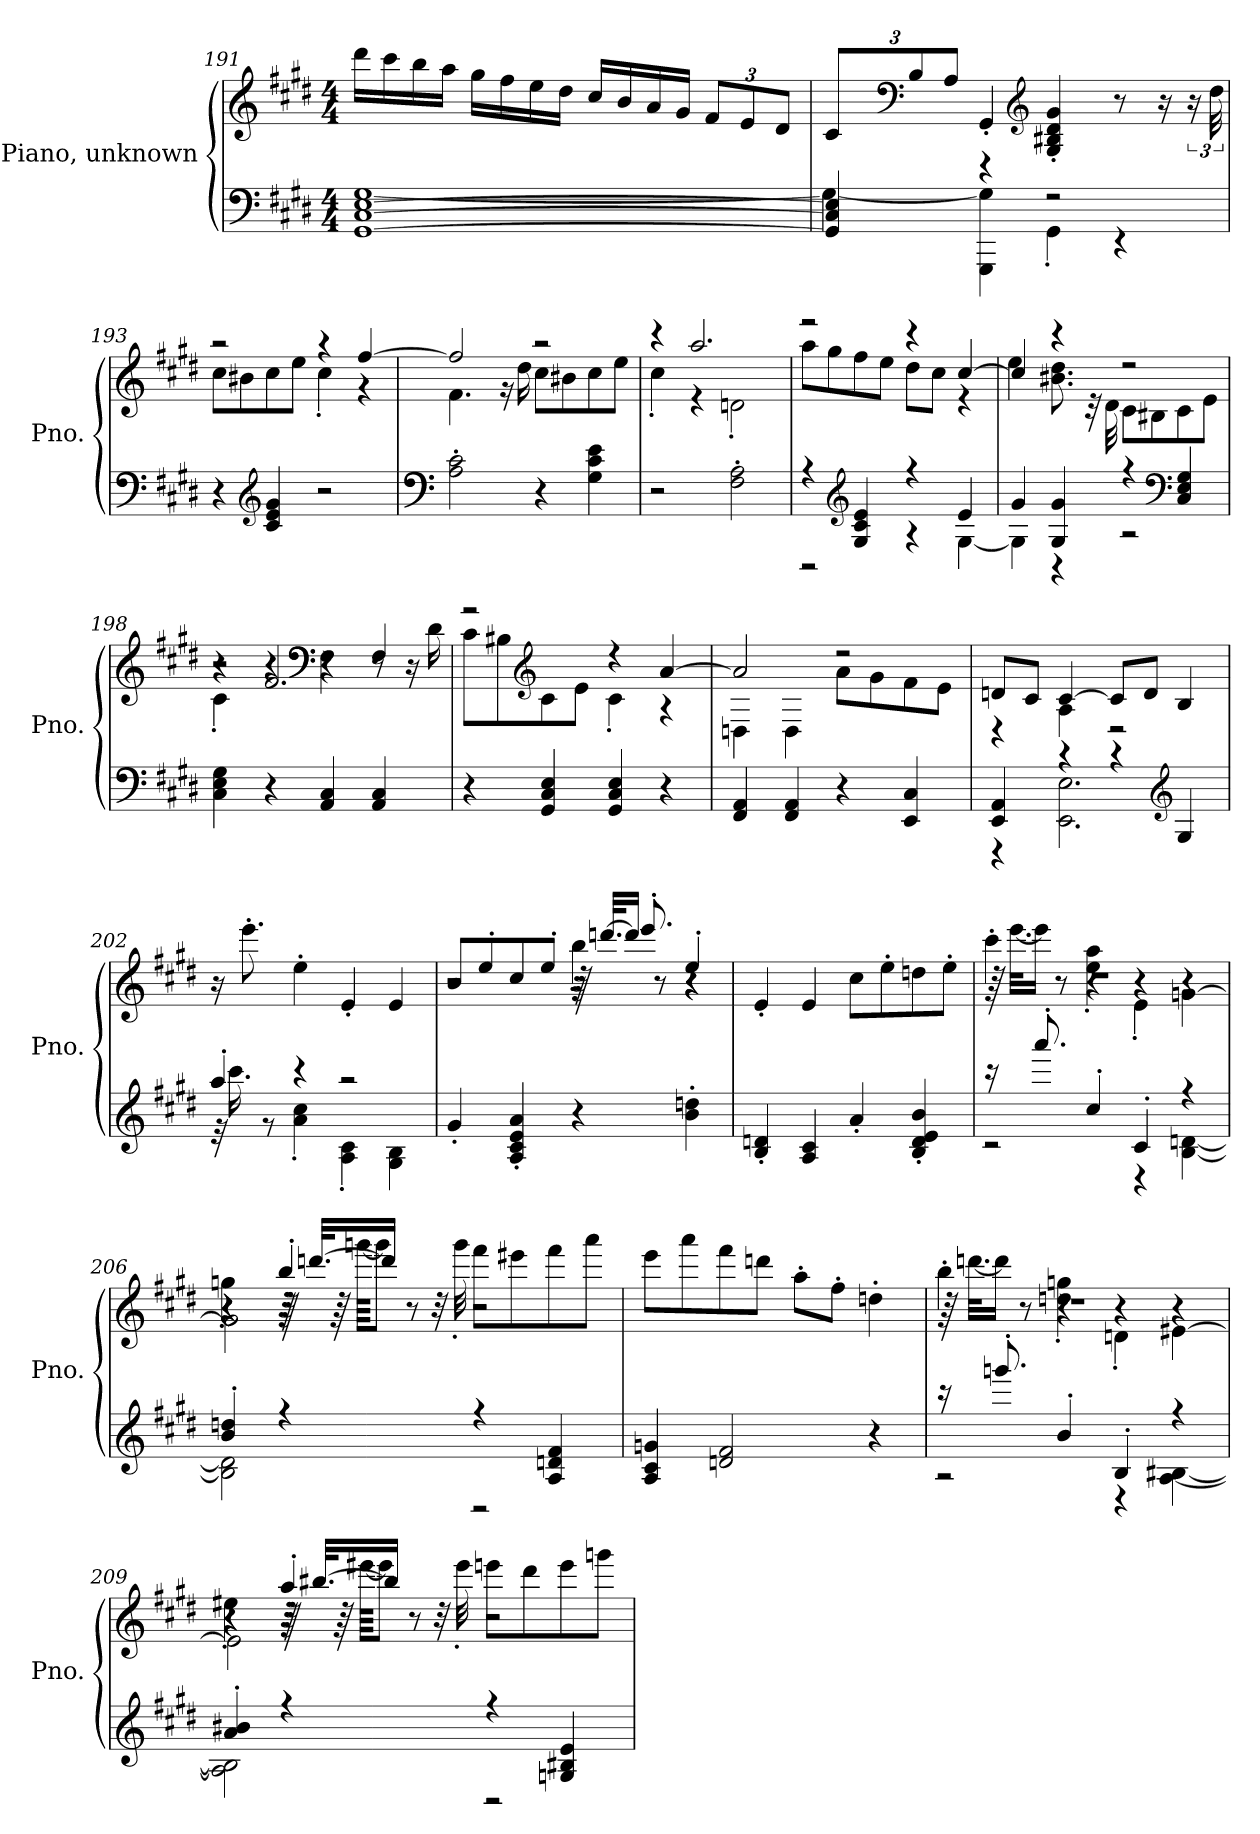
**kern	**kern
*part1	*part1
*staff2	*staff1
*I"Piano, unknown	*
*I'Pno.	*
*clefF4	*clefG2
*k[f#c#g#d#]	*k[f#c#g#d#]
*M4/4	*M4/4
=191	=191
*^	*
[1GG# [1C# [1E	[1G#	16ddd#\LL
.	.	16ccc#\
.	.	16bb\
.	.	16aa\JJ
.	.	16gg#\LL
.	.	16ff#\
.	.	16ee\
.	.	16dd#\JJ
.	.	16cc#/LL
.	.	16b/
.	.	16a/
.	.	16g#/JJ
*	*	*Xbrackettup
.	.	12f#/L
.	.	12e/
.	.	12d#/J
!!LO:LB:g=z
=192	=192	=192
4GG#/] 4C#/] 4E/]	4G#\_	12c#/L
*	*	*clefF4
.	.	12B/
.	.	12A/J
4r	4GGG#\ 4G#\]	4GG#'/
*	*	*clefG2
2r	4GG#'\	4G#/' 4B#X/' 4d#/' 4g#/'
.	4r	8r
.	.	16r
*	*	*brackettup
.	.	24r
.	.	48dd#\
*v	*v	*
=193	=193
*	*^
4r	2r	8cc#\L
.	.	8b#X\
*clefG2	*	*
4c#/ 4e/ 4g#/	.	8cc#\
.	.	8ee\J
2r	4r	4cc#'\
.	[4ff#/	4r
=194	=194	=194
*clefF4	*	*
2A\' 2c#\'	2ff#/]	4.f#\
.	.	16r
.	.	16dd#\
4r	2r	8cc#\L
.	.	8b#X\
4G#\ 4c#\ 4e\	.	8cc#\
.	.	8ee\J
=195	=195	=195
2r	4r	4cc#'\
.	2.aa/	4r
2F#\' 2A\'	.	2dn'\
!!LO:LB:g=z	!!
=196	=196	=196
*^	*	*
4r	2r	2r	8aa\L
.	.	.	8gg#\
*clefG2	*	*	*
4G#/ 4c#/ 4e/	.	.	8ff#\
.	.	.	8ee\J
4r	4r	4r	8dd#\L
.	.	.	8cc#\J
4e/	[4G#\	[4cc#/	4r
=197	=197	=197	=197
4g#/	4G#\]	4cc#/]	4ee\
4G#/ 4g#/	4r	4r	8.b#X\ 8.dd#\
.	.	.	32r
.	.	.	32d#\
4r	2r	2r	8c#\L
.	.	.	8B#X\
*clefF4	*	*	*
4C#/ 4E/ 4G#/	.	.	8c#\
.	.	.	8e\J
*v	*v	*	*
=198	=198	=198
*	*	*^
4C#\ 4E\ 4G#\	4r	4c#'\	2r
4r	2.f#/	4r	.
*	*clefF4	*	*
4AA/ 4C#/	.	4F#\	4r
4AA/ 4C#/	.	8r	4F#/
.	.	16r	.
.	.	16d#\	.
*	*	*v	*v
=199	=199	=199
4r	2r	8c#\L
.	.	8B#X\
*	*clefG2	*
4GG#/ 4C#/ 4E/	.	8c#\
.	.	8e\J
4GG#/ 4C#/ 4E/	4r	4c#'\
4r	[4a/	4r
!!LO:LB:g=z	!!
=200	=200	=200
4FF#/ 4AA/	2a/]	4Dn\
4FF#/ 4AA/	.	4D\
4r	2r	8a\L
.	.	8g#\
4EE/ 4C#/	.	8f#\
.	.	8e\J
=201	=201	=201
*^	*	*
4EE/ 4AA/	4r	8dn/L	4r
.	.	8c#/J	.
4r	2.EE\ 2.E\	[4c#/	4A\
4r	.	8c#/L]	2r
.	.	8d/J	.
*clefG2	*	*	*
4G#/	.	4B/	.
*	*	*v	*v
=202	=202	=202
4aa'/	32r	16r
.	16.ccc#\	.
.	.	8.eee'\
.	8r	.
4r	4a\' 4cc#\'	4ee'\
2r	4A\' 4c#\'	4e'/
.	4G#\ 4B\	4e/
*v	*v	*
=203	=203
*	*^
*	*	*^
4g#'/	2r	2r	8b/L
.	.	.	8ee'/
4A/' 4c#/' 4e/' 4a/'	.	.	8cc#/
.	.	.	8ee'/J
4r	64r	4bb'\	16r
.	[32.dddn/KLL	.	.
.	16ddd/JJ]	.	8.eee'/
.	8r	.	.
4b\' 4ddn\'	4r	4r	4ee'/
*	*v	*v	*v
!!LO:LB:g=z
=204	=204
4B/' 4dn/'	4e'/
4A/ 4c#/	4e/
4a'/	8cc#\L
.	8ee'\
4B/' 4d/' 4e/' 4b/'	8ddn\
.	8ee'\J
=205	=205
*^	*^
*	*	*	*^
16r	2r	1r	64r	4ccc#'\
.	.	.	[32.eee\KLL	.
8.aaa'/	.	.	16eee\JJ]	.
.	.	.	8r	.
4cc#'/	.	.	4ee\' 4aa\'	4r
4c#'/	4r	.	4e'\	4r
4r	[4B\ [4dn\	.	4r	[4gn\
=206	=206	=206	=206	=206
*	*	*	*	*^
4b/' 4ddn/'	2B\] 2d\]	4r	4ggn'\	4r	2g\]
4r	.	64r	32r	4bb'/	.
.	.	[32.dddn/KLL	.	.	.
.	.	.	64r	.	.
.	.	.	[64gggn\KKKL	.	.
.	.	16ddd/JJ]	8ggg\J]	.	.
.	.	8r	.	.	.
.	.	.	32r	.	.
.	.	.	32ggg'\	.	.
4r	2r	2r	8fff#\L	2r	2r
.	.	.	8eee#X\	.	.
4A/ 4dn/ 4f#/	.	.	8fff#\	.	.
.	.	.	8aaa\J	.	.
*v	*v	*	*	*	*
*	*v	*v	*v	*v
!!LO:LB:g=z
=207	=207
4A/ 4c#/ 4gn/	8eee\L
.	8aaa\
2dn/ 2f#/	8fff#\
.	8dddn\J
.	8aa'\L
.	8ff#'\J
4r	4ddn'\
=208	=208
*^	*^
*	*	*	*^
16r	2r	1r	64r	4bb'\
.	.	.	[32.dddn\KLL	.
8.gggn'/	.	.	16ddd\JJ]	.
.	.	.	8r	.
4b'/	.	.	4ddn\' 4ggn\'	4r
4B'/	4r	.	4dn'\	4r
4r	[4A\ [4B#X\	.	4r	[4e#X\
=209	=209	=209	=209	=209
*	*	*	*	*^
4a/' 4b#X/'	2A\] 2B#\]	4r	4ee#X'\	4r	2e#\]
4r	.	64r	32r	4aa'/	.
.	.	[32.bb#X/KLL	.	.	.
.	.	.	64r	.	.
.	.	.	[64eee#X\KKKL	.	.
.	.	16bb#/JJ]	8eee#\J]	.	.
.	.	8r	.	.	.
.	.	.	32r	.	.
.	.	.	32eee#'\	.	.
4r	2r	2r	8eeen\L	2r	2r
.	.	.	8ddd#\	.	.
4Gn/ 4B#X/ 4e/	.	.	8eee\	.	.
.	.	.	8gggn\J	.	.
*v	*v	*	*	*	*
*	*v	*v	*v	*v
=	=
*-	*-
